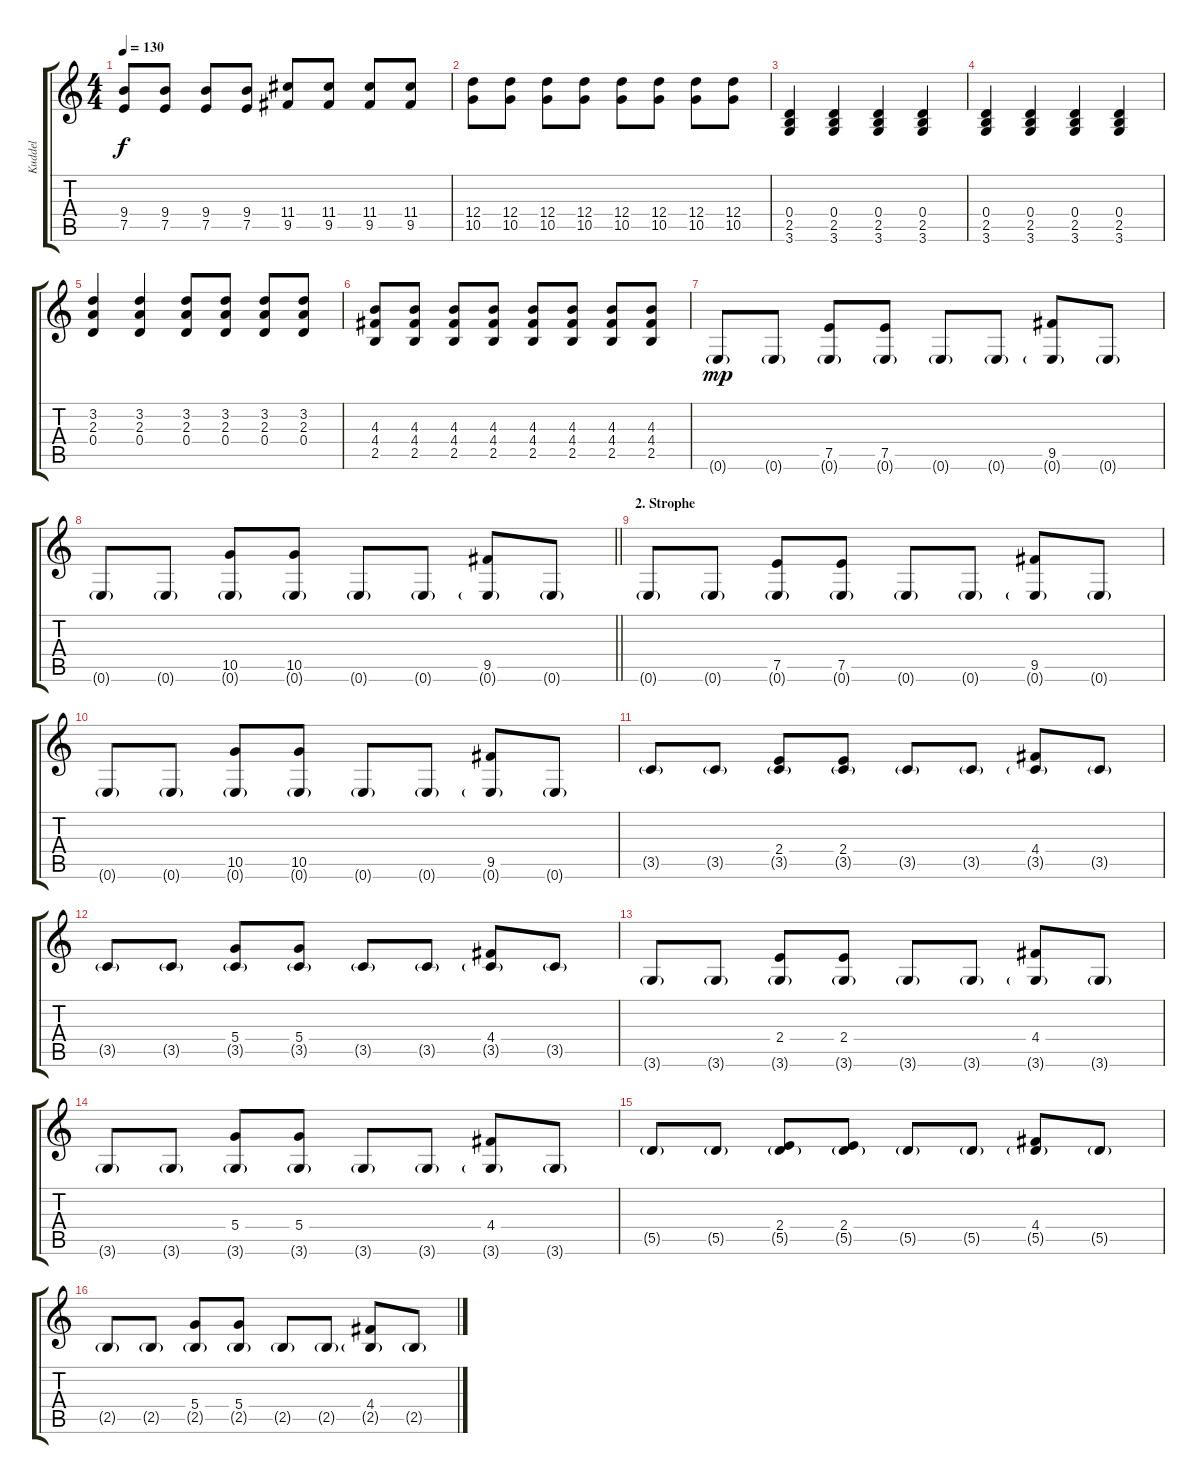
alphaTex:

\track ("Kuddel" "Kuddel") {instrument overdrivenguitar}
\staff {score tabs}
\tuning (E4 B3 G3 D3 A2 E2) {hide}
\ts (4 4)
\tempo 130
\clef g2
\ks c
(9.4 7.5).8{dy f} (9.4 7.5).8 (9.4 7.5).8 (9.4 7.5).8 (11.4 9.5).8 (11.4 9.5).8 (11.4 9.5).8 (11.4 9.5).8 |
(12.4 10.5).8 (12.4 10.5).8 (12.4 10.5).8 (12.4 10.5).8 (12.4 10.5).8 (12.4 10.5).8 (12.4 10.5).8 (12.4 10.5).8 |
(0.4 2.5 3.6).4 (0.4 2.5 3.6).4 (0.4 2.5 3.6).4 (0.4 2.5 3.6).4 |
(0.4 2.5 3.6).4 (0.4 2.5 3.6).4 (0.4 2.5 3.6).4 (0.4 2.5 3.6).4 |
(3.2 2.3 0.4).4 (3.2 2.3 0.4).4 (3.2 2.3 0.4).8 (3.2 2.3 0.4).8 (3.2 2.3 0.4).8 (3.2 2.3 0.4).8 |
(4.3 4.4 2.5).8 (4.3 4.4 2.5).8 (4.3 4.4 2.5).8 (4.3 4.4 2.5).8 (4.3 4.4 2.5).8 (4.3 4.4 2.5).8 (4.3 4.4 2.5).8 (4.3 4.4 2.5).8 |
0.6{g}.8{dy mp} 0.6{g}.8 (7.5 0.6{g}).8 (7.5 0.6{g}).8 0.6{g}.8 0.6{g}.8 (9.5 0.6{g}).8 0.6{g}.8 |
\barLineRight lightlight
0.6{g}.8 0.6{g}.8 (10.5 0.6{g}).8 (10.5 0.6{g}).8 0.6{g}.8 0.6{g}.8 (9.5 0.6{g}).8 0.6{g}.8 |
\section ("" "2. Strophe")
0.6{g}.8 0.6{g}.8 (7.5 0.6{g}).8 (7.5 0.6{g}).8 0.6{g}.8 0.6{g}.8 (9.5 0.6{g}).8 0.6{g}.8 |
0.6{g}.8 0.6{g}.8 (10.5 0.6{g}).8 (10.5 0.6{g}).8 0.6{g}.8 0.6{g}.8 (9.5 0.6{g}).8 0.6{g}.8 |
3.5{g}.8 3.5{g}.8 (2.4 3.5{g}).8 (2.4 3.5{g}).8 3.5{g}.8 3.5{g}.8 (4.4 3.5{g}).8 3.5{g}.8 |
3.5{g}.8 3.5{g}.8 (5.4 3.5{g}).8 (5.4 3.5{g}).8 3.5{g}.8 3.5{g}.8 (4.4 3.5{g}).8 3.5{g}.8 |
3.6{g}.8 3.6{g}.8 (2.4 3.6{g}).8 (2.4 3.6{g}).8 3.6{g}.8 3.6{g}.8 (4.4 3.6{g}).8 3.6{g}.8 |
3.6{g}.8 3.6{g}.8 (5.4 3.6{g}).8 (5.4 3.6{g}).8 3.6{g}.8 3.6{g}.8 (4.4 3.6{g}).8 3.6{g}.8 |
5.5{g}.8 5.5{g}.8 (2.4 5.5{g}).8 (2.4 5.5{g}).8 5.5{g}.8 5.5{g}.8 (4.4 5.5{g}).8 5.5{g}.8 |
2.5{g}.8 2.5{g}.8 (5.4 2.5{g}).8 (5.4 2.5{g}).8 2.5{g}.8 2.5{g}.8 (4.4 2.5{g}).8 2.5{g}.8
